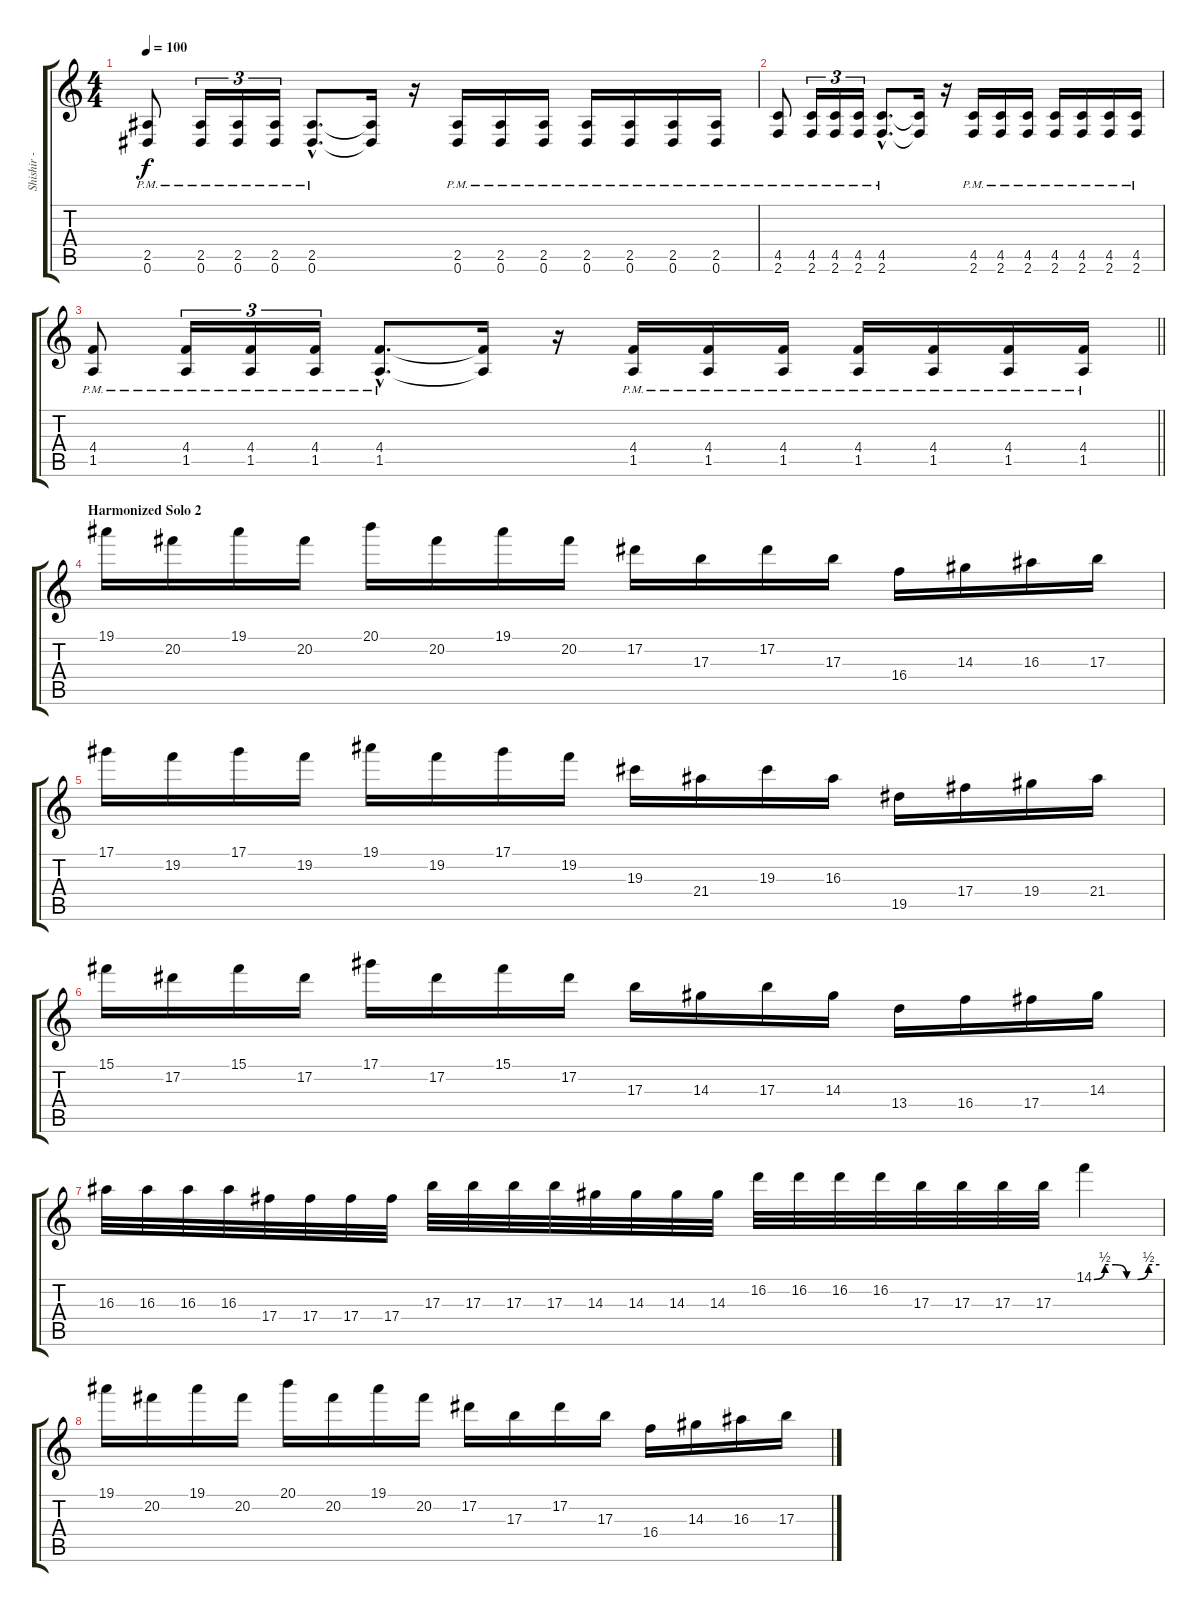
\track ("Shishir - Lead" "Shishir - ") {instrument distortionguitar}
\staff {score tabs}
\tuning (Eb4 Bb3 Gb3 Db3 Ab2 Eb2) {hide}
\ts (4 4)
\tempo 100
\clef g2
\ks c
(2.5{pm} 0.6{pm}).8{dy f} (2.5{pm} 0.6{pm}).16{tu (3 2)} (2.5{pm} 0.6{pm}).16{tu (3 2)} (2.5{pm} 0.6{pm}).16{tu (3 2)} (2.5{hac pm} 0.6{hac pm}).8{d} (2.5{t} 0.6{t}).16 r.16 (2.5{pm} 0.6{pm}).16 (2.5{pm} 0.6{pm}).16 (2.5{pm} 0.6{pm}).16 (2.5{pm} 0.6{pm}).16 (2.5{pm} 0.6{pm}).16 (2.5{pm} 0.6{pm}).16 (2.5{pm} 0.6{pm}).16 |
(4.5{pm} 2.6{pm}).8 (4.5{pm} 2.6{pm}).16{tu (3 2)} (4.5{pm} 2.6{pm}).16{tu (3 2)} (4.5{pm} 2.6{pm}).16{tu (3 2)} (4.5{hac pm} 2.6{hac pm}).8{d} (4.5{t} 2.6{t}).16 r.16 (4.5{pm} 2.6{pm}).16 (4.5{pm} 2.6{pm}).16 (4.5{pm} 2.6{pm}).16 (4.5{pm} 2.6{pm}).16 (4.5{pm} 2.6{pm}).16 (4.5{pm} 2.6{pm}).16 (4.5{pm} 2.6{pm}).16 |
\barLineRight lightlight
(4.4{pm} 1.5{pm}).8 (4.4{pm} 1.5{pm}).16{tu (3 2)} (4.4{pm} 1.5{pm}).16{tu (3 2)} (4.4{pm} 1.5{pm}).16{tu (3 2)} (4.4{hac pm} 1.5{hac pm}).8{d} (4.4{t} 1.5{t}).16 r.16 (4.4{pm} 1.5{pm}).16 (4.4{pm} 1.5{pm}).16 (4.4{pm} 1.5{pm}).16 (4.4{pm} 1.5{pm}).16 (4.4{pm} 1.5{pm}).16 (4.4{pm} 1.5{pm}).16 (4.4{pm} 1.5{pm}).16 |
\section ("" "Harmonized Solo 2")
19.1.16 20.2.16 19.1.16 20.2.16 20.1.16 20.2.16 19.1.16 20.2.16 17.2.16 17.3.16 17.2.16 17.3.16 16.4.16 14.3.16 16.3.16 17.3.16 |
17.1.16 19.2.16 17.1.16 19.2.16 19.1.16 19.2.16 17.1.16 19.2.16 19.3.16 21.4.16 19.3.16 16.3.16 19.5.16 17.4.16 19.4.16 21.4.16 |
15.1.16 17.2.16 15.1.16 17.2.16 17.1.16 17.2.16 15.1.16 17.2.16 17.3.16 14.3.16 17.3.16 14.3.16 13.4.16 16.4.16 17.4.16 14.3.16 |
16.3.32 16.3.32 16.3.32 16.3.32 17.4.32 17.4.32 17.4.32 17.4.32 17.3.32 17.3.32 17.3.32 17.3.32 14.3.32 14.3.32 14.3.32 14.3.32 16.2.32 16.2.32 16.2.32 16.2.32 17.3.32 17.3.32 17.3.32 17.3.32 14.1{be (custom 0 0 10 2 20 2 30 0 40 0 50 2 60 2)}.4 |
19.1.16 20.2.16 19.1.16 20.2.16 20.1.16 20.2.16 19.1.16 20.2.16 17.2.16 17.3.16 17.2.16 17.3.16 16.4.16 14.3.16 16.3.16 17.3.16
